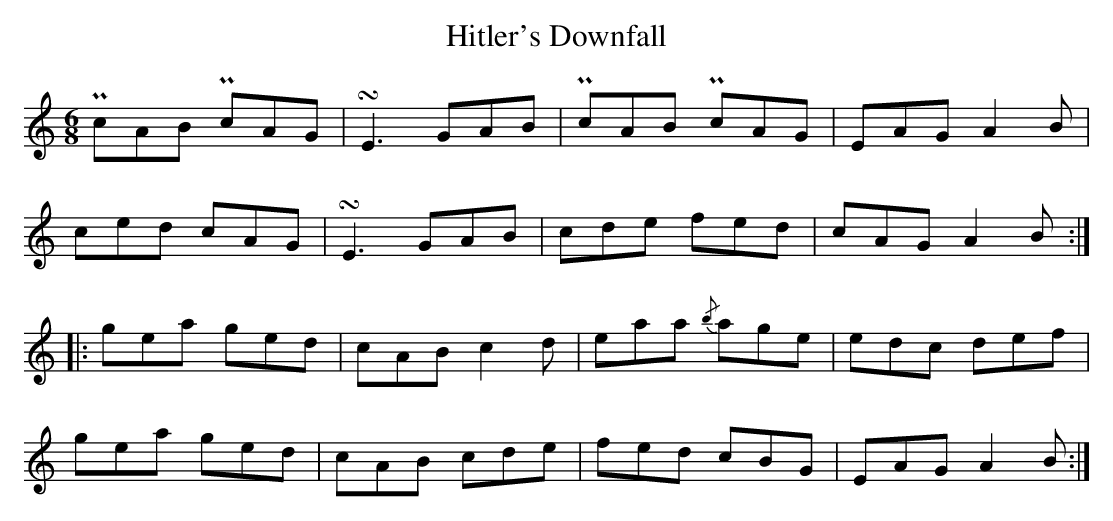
X:1
U: ~ = !turn!
T:Hitler's Downfall
L:1/8
M:6/8
K:BLoc
PcAB PcAG | ~E3 GAB | PcAB PcAG | EAG A2 B |
ced cAG | ~E3 GAB | cde fed | cAG A2 B ::
gea ged | cAB c2 d | eaa {/b}age | edc def |
gea ged | cAB cde | fed cBG | EAG A2 B :|]
